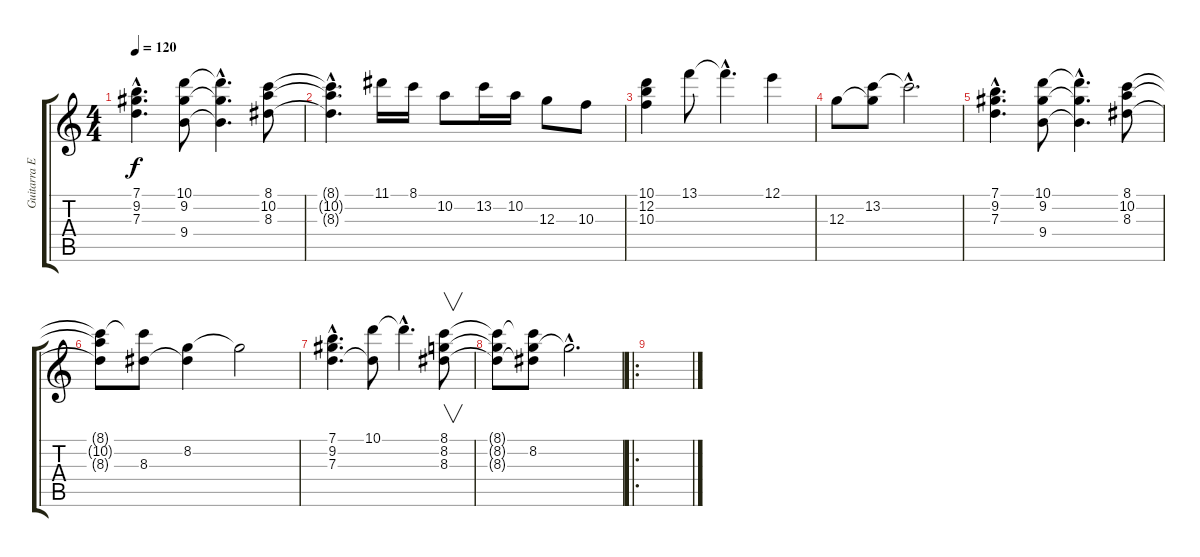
\track ("Guitarra Española" "Guitarra E") {instrument acousticguitarnylon}
\staff {score tabs}
\tuning (E4 B3 G3 D3 A2 E2) {hide}
\ts (4 4)
\tempo 120
\clef g2
\ks c
(7.1{hac} 9.2{hac} 7.3{hac}).4{d dy f instrument acousticguitarnylon} (10.1 9.2 9.4).8 (10.1{hac t} 9.2{hac t} 9.4{hac t}).4{d} (8.1 10.2 8.3).8 |
(8.1{hac t} 10.2{hac t} 8.3{hac t}).4{d} 11.1.16 8.1.16 10.2.8 13.2.16 10.2.16 12.3.8 10.3.8 |
(10.1 12.2 10.3).4 13.1.8 13.1{hac t}.4{d} 12.1.4 |
12.3.8 (13.2 12.3{t}).8 13.2{hac t}.2{d} |
(7.1{hac} 9.2{hac} 7.3{hac}).4{d} (10.1 9.2 9.4).8 (10.1{hac t} 9.2{hac t} 9.4{hac t}).4{d} (8.1 10.2 8.3).8 |
(8.1{t} 10.2{t} 8.3{t}).8 (8.1{t} 8.3).8 (8.2 8.3{t}).4 8.2{t}.2 |
(7.1{hac} 9.2{hac} 7.3{hac}).4{d} (10.1 7.3{t}).8 10.1{hac t}.4{d} (8.1 8.2 8.3).8{v} |
(8.1{t} 8.2{t} 8.3{t}).8 (8.1{t} 8.2 8.3{t}).8 8.2{hac t}.2{d} |
\ro
